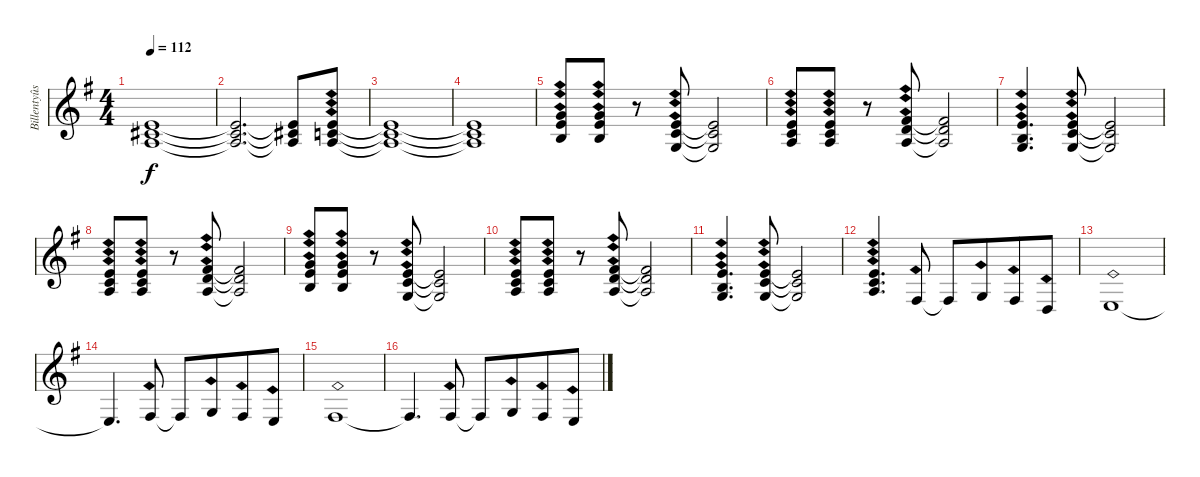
\track ("Billentyûs 2 (Jon Lord)" "Billentyûs") {instrument percussiveorgan}
\staff {score}
\tuning (E4 B3 G3 D3 A2 E2) {hide}
\ts (4 4)
\tempo 112
\clef g2
\ks g
(0.1{t} 2.2{t} 2.3{t}).1{dy f} |
(0.1{t} 2.2{t} 2.3{t}).2{d} (0.1{t} 2.2{t} 2.3{t}).8 (0.1{ph 12} 1.2{ph 12} 2.3{ph 12}).8 |
(0.1{t} 1.2{t} 2.3{t}).1 |
(0.1{t} 1.2{t} 2.3{t}).1 |
(3.1{ph 12} 5.2{ph 12} 4.3{ph 12}).8 (3.1{ph 12} 5.2{ph 12} 4.3{ph 12}).8 r.8 (0.1{ph 12} 1.2{ph 12} 0.3{ph 12}).8 (0.1{t} 1.2{t} 0.3{t}).2 |
(0.1{ph 12} 1.2{ph 12} 2.3{ph 12}).8 (0.1{ph 12} 1.2{ph 12} 2.3{ph 12}).8 r.8 (2.1{ph 12} 3.2{ph 12} 2.3{ph 12}).8 (2.1{t} 3.2{t} 2.3{t}).2 |
(0.1{ph 12} 0.2{ph 12} 0.3{ph 12}).4{d} (0.1{ph 12} 1.2{ph 12} 0.3{ph 12}).8 (0.1{t} 1.2{t} 0.3{t}).2 |
(0.1{ph 12} 1.2{ph 12} 2.3{ph 12}).8 (0.1{ph 12} 1.2{ph 12} 2.3{ph 12}).8 r.8 (2.1{ph 12} 3.2{ph 12} 2.3{ph 12}).8 (2.1{t} 3.2{t} 2.3{t}).2 |
(3.1{ph 12} 5.2{ph 12} 4.3{ph 12}).8 (3.1{ph 12} 5.2{ph 12} 4.3{ph 12}).8 r.8 (0.1{ph 12} 1.2{ph 12} 0.3{ph 12}).8 (0.1{t} 1.2{t} 0.3{t}).2 |
(0.1{ph 12} 1.2{ph 12} 2.3{ph 12}).8 (0.1{ph 12} 1.2{ph 12} 2.3{ph 12}).8 r.8 (2.1{ph 12} 3.2{ph 12} 2.3{ph 12}).8 (2.1{t} 3.2{t} 2.3{t}).2 |
(0.1{ph 12} 0.2{ph 12} 0.3{ph 12}).4{d} (0.1{ph 12} 1.2{ph 12} 0.3{ph 12}).8 (0.1{t} 1.2{t} 0.3{t}).2 |
(0.1{ph 12} 1.2{ph 12} 2.3{ph 12}).4{d} 4.4{ph 12}.8 4.4{t}.8 0.3{ph 12}.8{beam merge} 4.4{ph 12}.8 0.4{ph 12}.8 |
2.4{ph 12}.1 |
2.4{t}.4{d} 4.4{ph 12}.8 4.4{t}.8 0.3{ph 12}.8{beam merge} 4.4{ph 12}.8 2.4{ph 12}.8 |
4.4{ph 12}.1 |
4.4{t}.4{d} 4.4{ph 12}.8 4.4{t}.8 0.3{ph 12}.8{beam merge} 4.4{ph 12}.8 2.4{ph 12}.8
